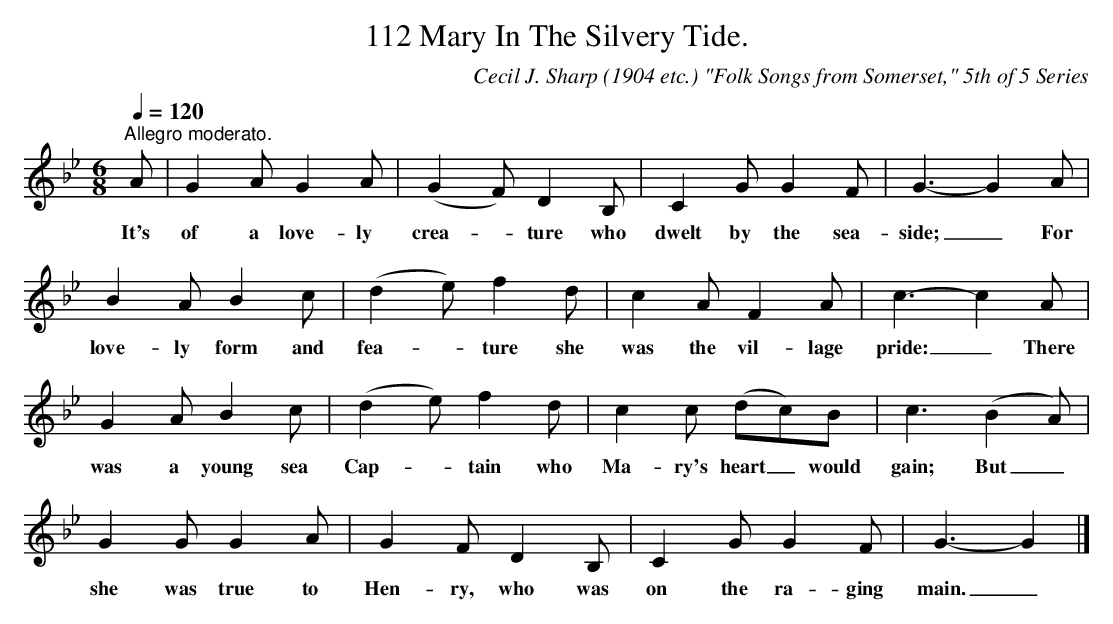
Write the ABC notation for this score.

X:1
T:112 Mary In The Silvery Tide.
C:Cecil J. Sharp (1904 etc.) "Folk Songs from Somerset," 5th of 5 Series
L:1/8
Q:1/4=120
M:6/8
K:Gm
"^Allegro moderato." A | G2 A G2 A | (G2 F) D2 B, | C2 G G2 F | G3- G2 A |$ B2 A B2 c |
w: It's|of a love- ly|crea- * ture who|dwelt by the sea-|side; _ For|love- ly form and|
(d2 e) f2 d | c2 A F2 A | c3- c2 A |$ G2 A B2 c | (d2 e) f2 d | c2 c (dc)B | c3 (B2 A) |$
w: fea- * ture she|was the vil- lage|pride: _ There|was a young sea|Cap- * tain who|Ma- ry's heart _ would|gain; But _|
G2 G G2 A | G2 F D2 B, | C2 G G2 F | G3- G2 |]
w: she was true to|Hen- ry, who was|on the ra- ging|main. _|
